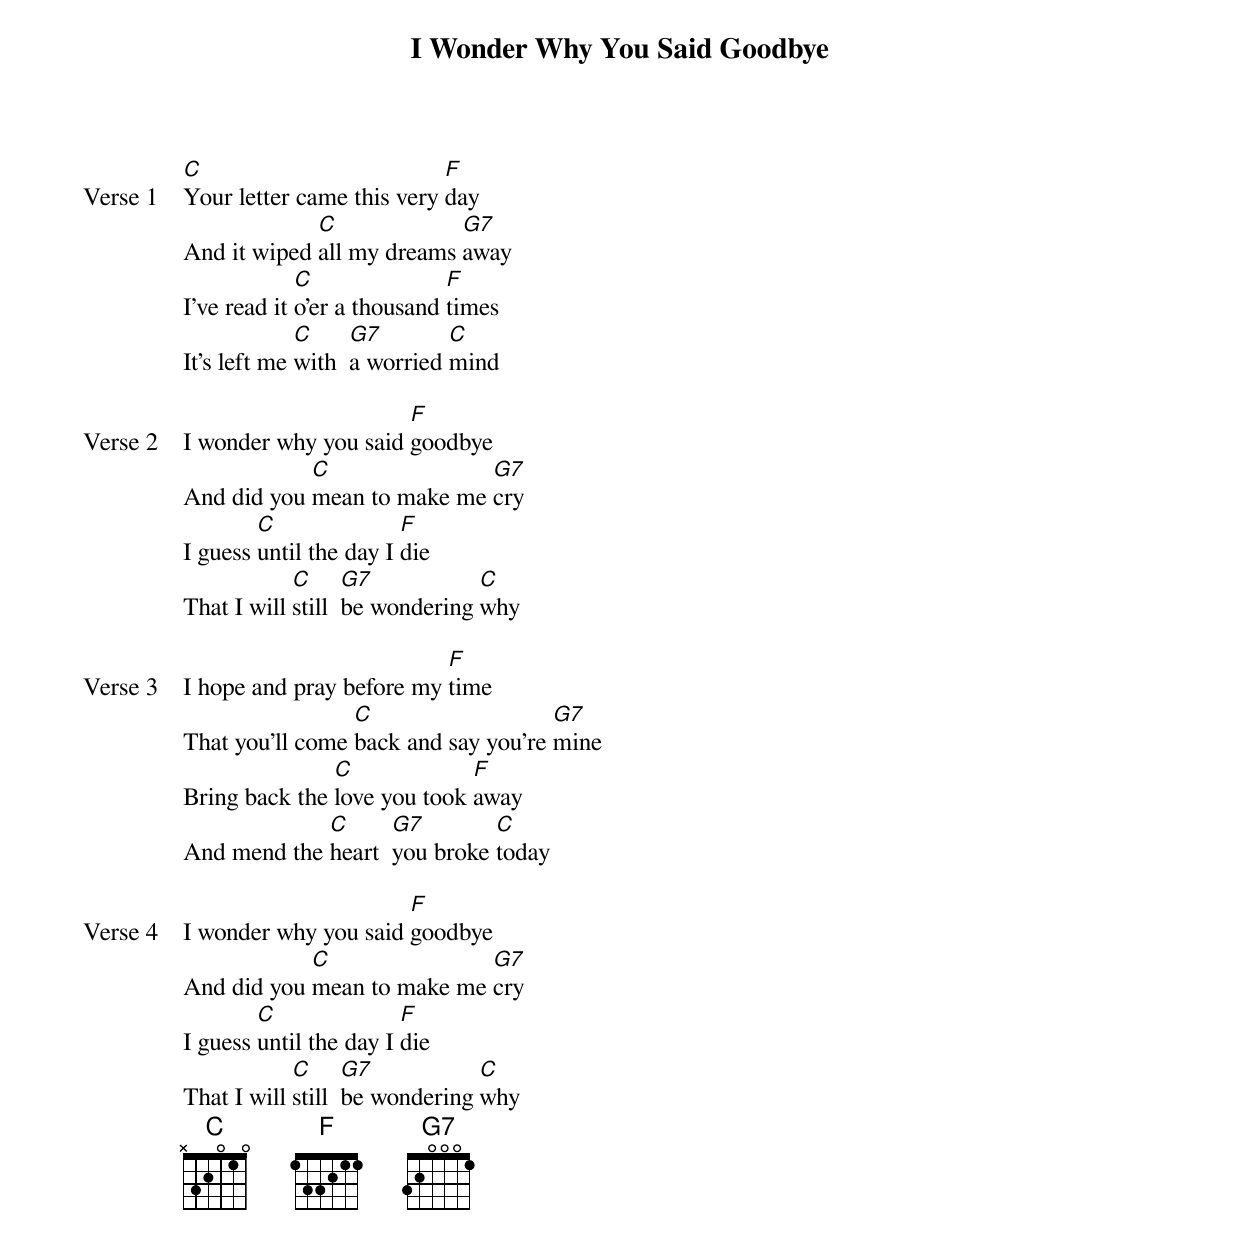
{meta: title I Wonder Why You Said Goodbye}
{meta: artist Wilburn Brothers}
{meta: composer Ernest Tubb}
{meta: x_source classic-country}
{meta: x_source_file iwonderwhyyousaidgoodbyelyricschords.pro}
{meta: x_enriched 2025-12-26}

{start_of_verse: Verse 1}
[C]Your letter came this very [F]day
And it wiped [C]all my dreams [G7]away
I've read it [C]o'er a thousand [F]times
It's left me [C]with  [G7]a worried [C]mind
{end_of_verse}

{start_of_verse: Verse 2}
I wonder why you said [F]goodbye
And did you [C]mean to make me [G7]cry
I guess [C]until the day I [F]die
That I will [C]still  [G7]be wondering [C]why
{end_of_verse}

{start_of_verse: Verse 3}
I hope and pray before my [F]time
That you'll come [C]back and say you're [G7]mine
Bring back the [C]love you took [F]away
And mend the [C]heart  [G7]you broke [C]today
{end_of_verse}

{start_of_verse: Verse 4}
I wonder why you said [F]goodbye
And did you [C]mean to make me [G7]cry
I guess [C]until the day I [F]die
That I will [C]still  [G7]be wondering [C]why
{end_of_verse}
